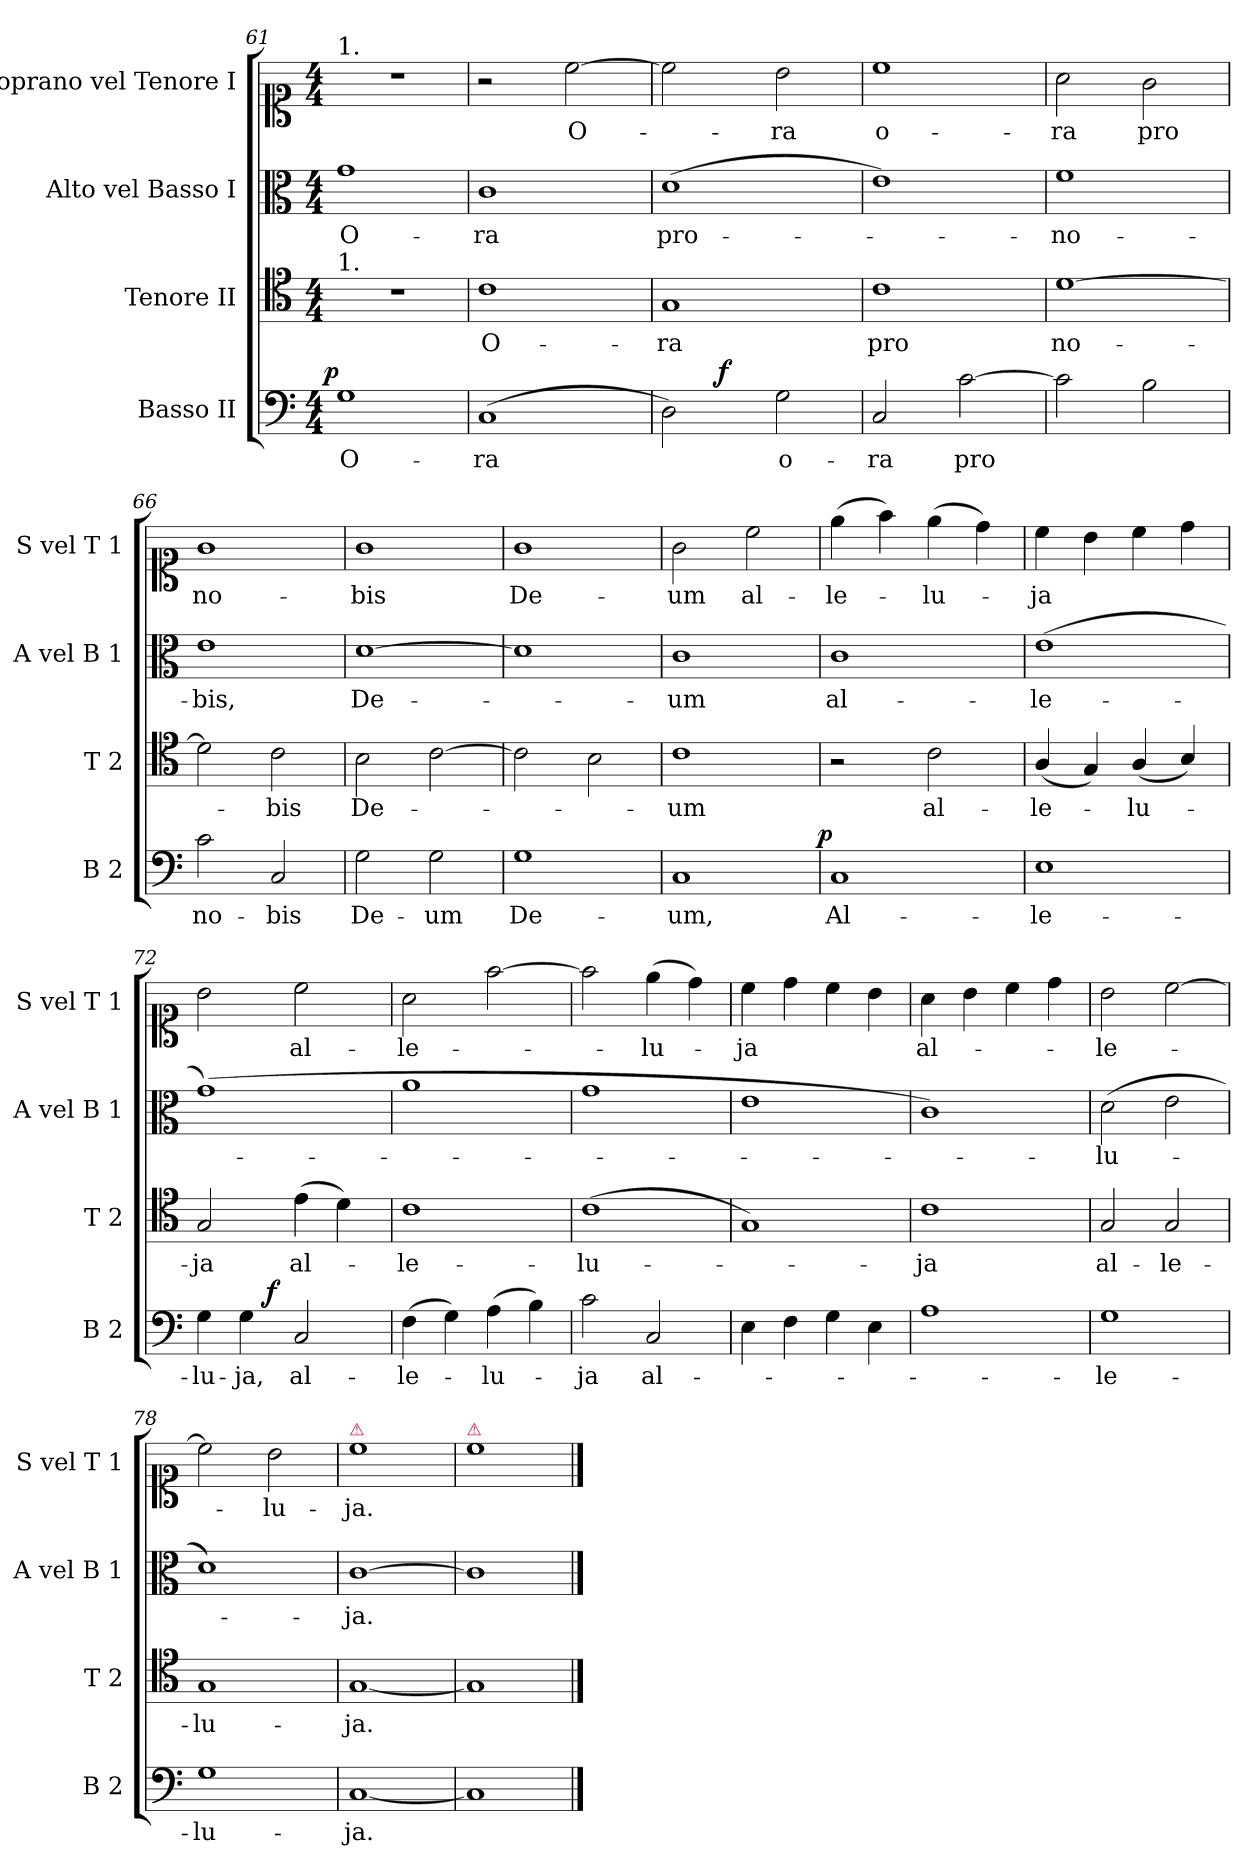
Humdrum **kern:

**kern	**text	**dynam	**kern	**text	**kern	**text	**kern	**text
*part4	*part4	*part4	*part3	*part3	*part2	*part2	*part1	*part1
*staff4	*staff4	*staff4	*staff3	*staff3	*staff2	*staff2	*staff1	*staff1
*I"Basso II	*	*	*I"Tenore II	*	*I"Alto vel Basso I	*	*I"Soprano vel Tenore I	*
*I'B 2	*	*	*I'T 2	*	*I'A vel B 1	*	*I'S vel T 1	*
*clefF4	*	*	*clefC4	*	*clefC3	*	*clefC1	*
*k[]	*	*	*k[]	*	*k[]	*	*k[]	*
*C:	*	*	*C:	*	*C:	*	*C:	*
*M4/4	*	*	*M4/4	*	*M4/4	*	*M4/4	*
=61	=61	=61	=61	=61	=61	=61	=61	=61
!	!	!	!	!	!	!	!LO:TX:a:t=1.	!
!	!	!	!LO:TX:a:t=1.	!	!	!	!	!
!	!	!LO:DY:b:rj	!	!	!	!	!	!
1G	O-	p.	1r	.	1g	O-	1r	.
=62	=62	=62	=62	=62	=62	=62	=62	=62
(1C	-ra	.	1c	O-	1c	-ra	2r	.
.	.	.	.	.	.	.	[2cc\	O-
=63	=63	=63	=63	=63	=63	=63	=63	=63
*^	*	*	*	*	*	*	*	*
2D\)	4ryy	.	.	1G	-ra	(1d	pro-	2cc\]	.
!	!	!	!LO:DY:b	!	!	!	!	!	!
.	2.ryy	.	f.	.	.	.	.	.	.
2G\	.	o-	.	.	.	.	.	2b\	-ra
*v	*v	*	*	*	*	*	*	*	*
=64	=64	=64	=64	=64	=64	=64	=64	=64
2C/	-ra	.	1c	pro	1e)	.	1cc	o-
[2c\	pro	.	.	.	.	.	.	.
=65	=65	=65	=65	=65	=65	=65	=65	=65
2c\]	.	.	[1d	no-	1f	-no-	2a\	-ra
2B\	.	.	.	.	.	.	2g\	pro
=66	=66	=66	=66	=66	=66	=66	=66	=66
2c\	no-	.	2d\]	.	1e	-bis,	1g	no-
2C/	-bis	.	2c\	-bis	.	.	.	.
=67	=67	=67	=67	=67	=67	=67	=67	=67
2G\	De-	.	2B\	De-	[1d	De-	1g	-bis
2G\	-um	.	[2c\	.	.	.	.	.
=68	=68	=68	=68	=68	=68	=68	=68	=68
1G	De-	.	2c\]	.	1d]	.	1g	De-
.	.	.	2B\	.	.	.	.	.
=69	=69	=69	=69	=69	=69	=69	=69	=69
1C	-um,	.	1c	-um	1c	-um	2g\	-um
.	.	.	.	.	.	.	2cc\	al-
=70	=70	=70	=70	=70	=70	=70	=70	=70
!	!	!LO:DY:b:rj	!	!	!	!	!	!
1C	Al-	p.	2r	.	1c	al-	(4ee\	-le-
.	.	.	.	.	.	.	4ff\)	.
.	.	.	2c\	al-	.	.	(4ee\	-lu-
.	.	.	.	.	.	.	4dd\)	.
=71	=71	=71	=71	=71	=71	=71	=71	=71
1E	-le-	.	(4A/	-le-	(1e	-le-	4cc\	-ja
.	.	.	4G/)	.	.	.	4b\	.
.	.	.	(4A/	-lu-	.	.	4cc\	.
.	.	.	4B/)	.	.	.	4dd\	.
=72	=72	=72	=72	=72	=72	=72	=72	=72
*^	*	*	*	*	*	*	*	*
4G\	4.ryy	-lu-	.	2G/	-ja	(1g)	.	2b\	.
4G\	.	-ja,	.	.	.	.	.	.	.
!	!	!	!LO:DY:b	!	!	!	!	!	!
.	2ryy	.	f.	.	.	.	.	.	.
2C/	.	al-	.	(4e\	al-	.	.	2cc\	al-
.	.	.	.	4d\)	.	.	.	.	.
.	8ryy	.	.	.	.	.	.	.	.
*v	*v	*	*	*	*	*	*	*	*
=73	=73	=73	=73	=73	=73	=73	=73	=73
(4F\	-le-	.	1c	-le-	1a	.	2a\	-le-
4G\)	.	.	.	.	.	.	.	.
(4A\	-lu-	.	.	.	.	.	[2ff\	.
4B\)	.	.	.	.	.	.	.	.
=74	=74	=74	=74	=74	=74	=74	=74	=74
2c\	-ja	.	(1c	-lu-	1g	.	2ff\]	.
2C/	al-	.	.	.	.	.	(4ee\	-lu-
.	.	.	.	.	.	.	4dd\)	.
=75	=75	=75	=75	=75	=75	=75	=75	=75
4E\	.	.	1G)	.	1e	.	4cc\	-ja
4F\	.	.	.	.	.	.	4dd\	.
4G\	.	.	.	.	.	.	4cc\	.
4E\	.	.	.	.	.	.	4b\	.
=76	=76	=76	=76	=76	=76	=76	=76	=76
1A	.	.	1c	-ja	1c)	.	4a\	al-
.	.	.	.	.	.	.	4b\	.
.	.	.	.	.	.	.	4cc\	.
.	.	.	.	.	.	.	4dd\	.
=77	=77	=77	=77	=77	=77	=77	=77	=77
1G	-le-	.	2G/	al-	(2d\	-lu-	2b\	-le-
.	.	.	2G/	-le-	2e\	.	[2cc\	.
=78	=78	=78	=78	=78	=78	=78	=78	=78
1G	-lu-	.	1G	-lu-	1d)	.	2cc\]	.
.	.	.	.	.	.	.	2b\	-lu-
=79	=79	=79	=79	=79	=79	=79	=79	=79
!	!	!	!	!	!	!	!LO:TX:a:color=crimson:t=⚠	!
[1C	-ja.	.	[1G	-ja.	[1c	-ja.	1cc	-ja.
=80	=80	=80	=80	=80	=80	=80	=80	=80
!	!	!	!	!	!	!	!LO:TX:a:color=crimson:t=⚠	!
1C]	.	.	1G]	.	1c]	.	1cc	.
==	==	==	==	==	==	==	==	==
*-	*-	*-	*-	*-	*-	*-	*-	*-
